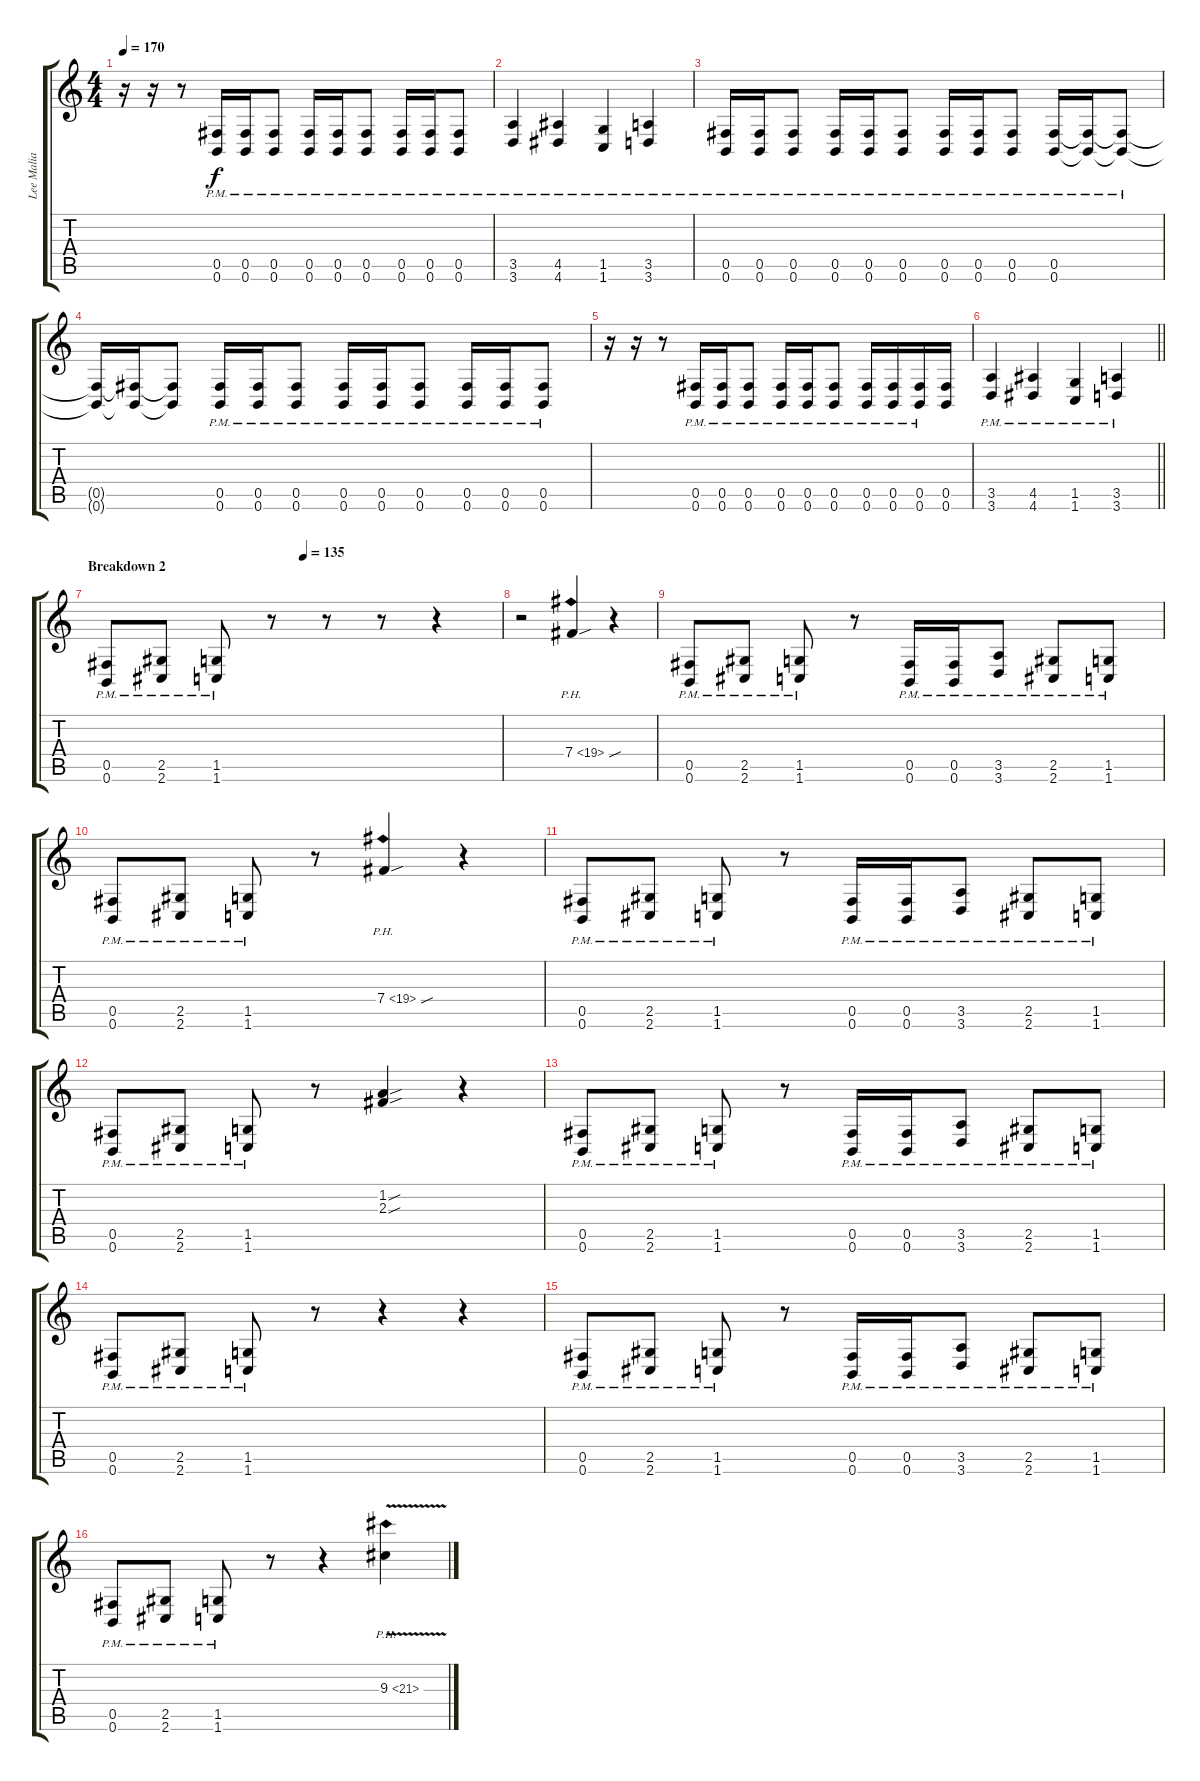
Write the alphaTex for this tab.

\track ("Lee Malia" "Lee Malia") {instrument distortionguitar}
\staff {score tabs}
\tuning (Db4 Ab3 E3 B2 Gb2 B1) {hide}
\ts (4 4)
\tempo 170
\clef g2
\ks c
r.16{dy f} r.16 r.8 (0.5{pm} 0.6{pm}).16 (0.5{pm} 0.6{pm}).16 (0.5{pm} 0.6{pm}).8 (0.5{pm} 0.6{pm}).16 (0.5{pm} 0.6{pm}).16 (0.5{pm} 0.6{pm}).8 (0.5{pm} 0.6{pm}).16 (0.5{pm} 0.6{pm}).16 (0.5{pm} 0.6{pm}).8 |
(3.5{pm} 3.6{pm}).4 (4.5{pm} 4.6{pm}).4 (1.5{pm} 1.6{pm}).4 (3.5{pm} 3.6{pm}).4 |
(0.5{pm} 0.6{pm}).16 (0.5{pm} 0.6{pm}).16 (0.5{pm} 0.6{pm}).8 (0.5{pm} 0.6{pm}).16 (0.5{pm} 0.6{pm}).16 (0.5{pm} 0.6{pm}).8 (0.5{pm} 0.6{pm}).16 (0.5{pm} 0.6{pm}).16 (0.5{pm} 0.6{pm}).8 (0.5{pm} 0.6{pm}).16 (0.5{pm t} 0.6{pm t}).16 (0.5{pm t} 0.6{pm t}).8 |
(0.5{t} 0.6{t}).16 (0.5{t} 0.6{t}).16 (0.5{t} 0.6{t}).8 (0.5{pm} 0.6{pm}).16 (0.5{pm} 0.6{pm}).16 (0.5{pm} 0.6{pm}).8 (0.5{pm} 0.6{pm}).16 (0.5{pm} 0.6{pm}).16 (0.5{pm} 0.6{pm}).8 (0.5{pm} 0.6{pm}).16 (0.5{pm} 0.6{pm}).16 (0.5{pm} 0.6{pm}).8 |
r.16 r.16 r.8 (0.5{pm} 0.6{pm}).16 (0.5{pm} 0.6{pm}).16 (0.5{pm} 0.6{pm}).8 (0.5{pm} 0.6{pm}).16 (0.5{pm} 0.6{pm}).16 (0.5{pm} 0.6{pm}).8 (0.5{pm} 0.6{pm}).16 (0.5{pm} 0.6{pm}).16 (0.5{pm} 0.6{pm}).16 (0.5 0.6).16 |
\barLineRight lightlight
(3.5{pm} 3.6{pm}).4 (4.5{pm} 4.6{pm}).4 (1.5{pm} 1.6{pm}).4 (3.5{pm} 3.6{pm}).4 |
\section ("" "Breakdown 2")
\tempo (135 0.5)
(0.5{pm} 0.6{pm}).8 (2.5{pm} 2.6{pm}).8 (1.5{pm} 1.6{pm}).8 r.8 r.8 r.8 r.4 |
r.2 7.4{ph 12 sou}.4 r.4 |
(0.5{pm} 0.6{pm}).8 (2.5{pm} 2.6{pm}).8 (1.5{pm} 1.6{pm}).8 r.8 (0.5{pm} 0.6{pm}).16 (0.5{pm} 0.6{pm}).16 (3.5{pm} 3.6{pm}).8 (2.5{pm} 2.6{pm}).8 (1.5{pm} 1.6{pm}).8 |
(0.5{pm} 0.6{pm}).8 (2.5{pm} 2.6{pm}).8 (1.5{pm} 1.6{pm}).8 r.8 7.4{ph 12 sou}.4 r.4 |
(0.5{pm} 0.6{pm}).8 (2.5{pm} 2.6{pm}).8 (1.5{pm} 1.6{pm}).8 r.8 (0.5{pm} 0.6{pm}).16 (0.5{pm} 0.6{pm}).16 (3.5{pm} 3.6{pm}).8 (2.5{pm} 2.6{pm}).8 (1.5{pm} 1.6{pm}).8 |
(0.5{pm} 0.6{pm}).8 (2.5{pm} 2.6{pm}).8 (1.5{pm} 1.6{pm}).8 r.8 (1.2{sou} 2.3{sou}).4 r.4 |
(0.5{pm} 0.6{pm}).8 (2.5{pm} 2.6{pm}).8 (1.5{pm} 1.6{pm}).8 r.8 (0.5{pm} 0.6{pm}).16 (0.5{pm} 0.6{pm}).16 (3.5{pm} 3.6{pm}).8 (2.5{pm} 2.6{pm}).8 (1.5{pm} 1.6{pm}).8 |
(0.5{pm} 0.6{pm}).8 (2.5{pm} 2.6{pm}).8 (1.5{pm} 1.6{pm}).8 r.8 r.4 r.4 |
(0.5{pm} 0.6{pm}).8 (2.5{pm} 2.6{pm}).8 (1.5{pm} 1.6{pm}).8 r.8 (0.5{pm} 0.6{pm}).16 (0.5{pm} 0.6{pm}).16 (3.5{pm} 3.6{pm}).8 (2.5{pm} 2.6{pm}).8 (1.5{pm} 1.6{pm}).8 |
(0.5{pm} 0.6{pm}).8 (2.5{pm} 2.6{pm}).8 (1.5{pm} 1.6{pm}).8 r.8 r.4 9.3{ph 12 v}.4
